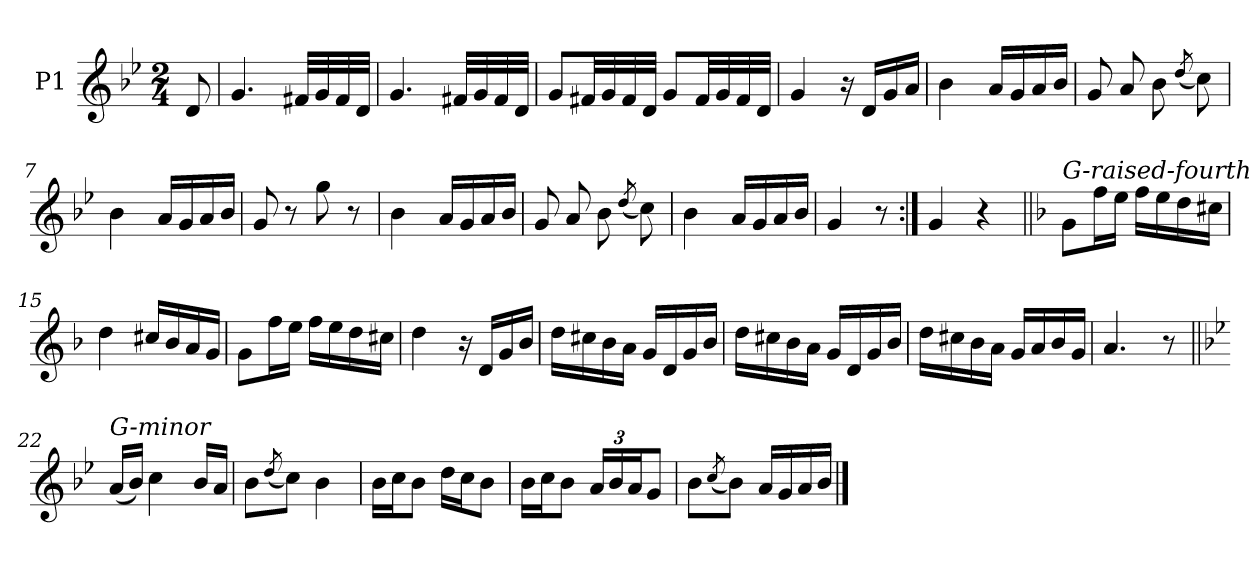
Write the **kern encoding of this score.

**kern
*part1
*staff1
*I"P1
*clefG2
*k[b-e-]
*g:
*M2/4
=
8d
=1
4.g
32f#XLLL
32g
32f#
32dJJJ
=2
4.g
32f#XLLL
32g
32f#
32dJJJ
=3
8gL
32f#XLL
32g
32f#
32dJJJ
8gL
32f#LL
32g
32f#
32dJJJ
=4
4g
16r
16dLL
16g
16aJJ
=5
4b-
16aLL
16g
16a
16b-JJ
=6
8g
8a
8b-
(8qdd/
8cc)
=7
4b-
16aLL
16g
16a
16b-JJ
=8
8g
8r
8gg
8r
=9
4b-
16aLL
16g
16a
16b-JJ
=10
8g
8a
8b-
(8qdd/
8cc)
=11
4b-
16aLL
16g
16a
16b-JJ
=12
4g
8r
=13:|!
4g
4r
=14||
*k[b-]
!LO:TX:a:i:t=G-raised-fourth
8gL
16ffL
16eeJJ
16ffLL
16ee
16dd
16cc#XJJ
=15
4dd
16cc#XLL
16b-
16a
16gJJ
=16
8gL
16ffL
16eeJJ
16ffLL
16ee
16dd
16cc#XJJ
=17
4dd
16r
16dLL
16g
16b-JJ
=18
16ddLL
16cc#X
16b-
16aJJ
16gLL
16d
16g
16b-JJ
=19
16ddLL
16cc#X
16b-
16aJJ
16gLL
16d
16g
16b-JJ
=20
16ddLL
16cc#X
16b-
16aJJ
16gLL
16a
16b-
16gJJ
=21
4.a
8r
=22||
*k[b-e-]
!LO:TX:a:i:t=G-minor
(16aLL
16b-JJ)
4cc
16b-LL
16aJJ
=23
8b-L
(8qdd/
8ccJ)
4b-
=24
16b-LL
16ccJ
8b-J
16ddLL
16ccJ
8b-J
=25
16b-LL
16ccJ
8b-J
24aLL
24b-
24aJ
8gJ
=26
8b-L
(8qcc/
8b-J)
16aLL
16g
16a
16b-JJ
==
*-
